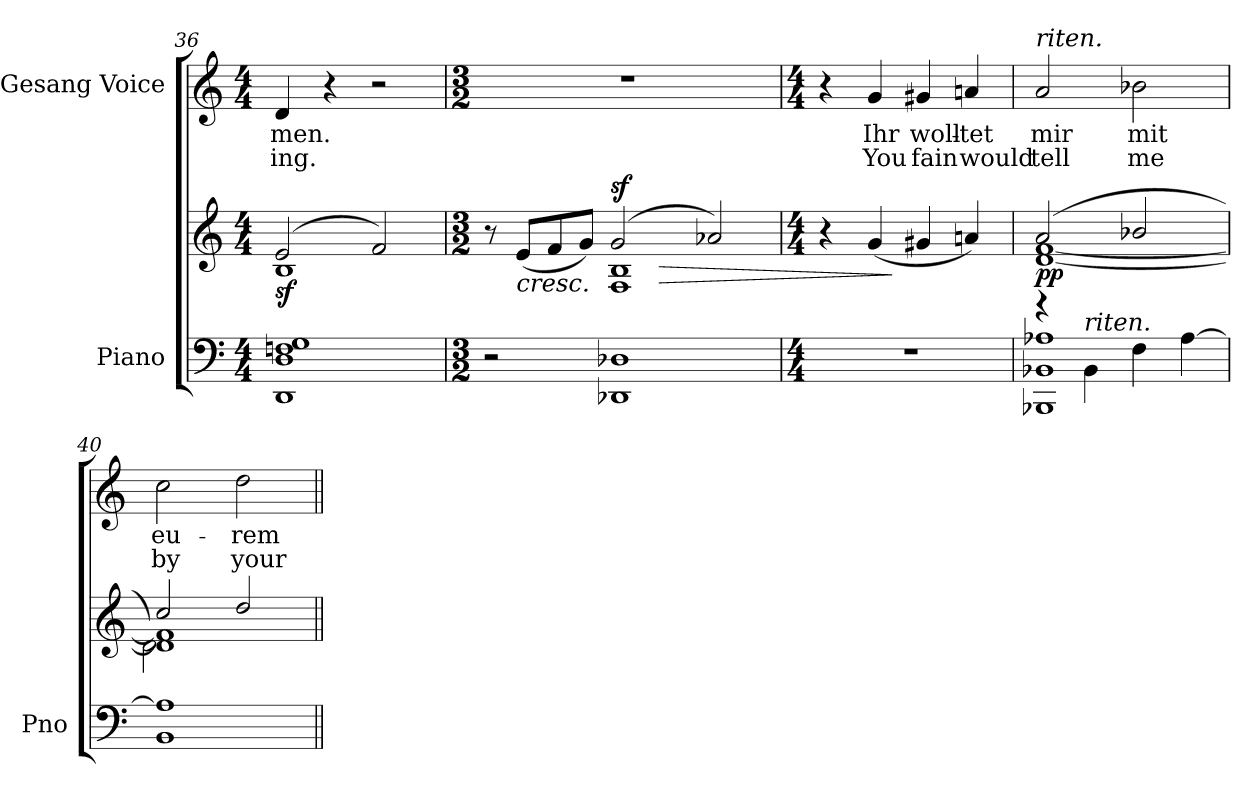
**kern	**kern	**dynam	**kern	**text	**text
*part2	*part2	*part2	*part1	*part1	*part1
*staff3	*staff2	*staff2/3	*staff1	*staff1	*staff1
*I"Piano	*	*	*I"Gesang Voice	*	*
*I'Pno	*	*	*	*	*
*clefF4	*clefG2	*	*clefG2	*	*
*k[]	*k[]	*	*k[]	*	*
*M4/4	*M4/4	*	*M4/4	*	*
=36	=36	=36	=36	=36	=36
*	*^	*	*	*	*
!	!	!	!LO:DY:b	!	!	!
1DD 1D 1Fn 1G	(>2e/	1B	sf	4d/	-men.	-ing.
.	.	.	.	4r	.	.
.	2f/)	.	.	2r	.	.
*	*v	*v	*	*	*	*
=37	=37	=37	=37	=37	=37
*M3/2	*M3/2	*	*M3/2	*	*
*	*^	*	*	*	*
*	*	*^	*	*	*	*
2r	8r	2ryy	2ryy	.	1.r	.	.
!	!	!	!	!LO:HP:b	!	!	!
.	(<8e/L	.	.	<	.	.	.
.	8f/	.	.	.	.	.	.
.	8g/J)	.	.	.	.	.	.
!	!	!	!	!LO:DY:a	!	!	!
1DD-X 1D-X	(>2g/	1F 1B	4ryy	sf	.	.	.
!	!	!	!	!LO:HP:b	!	!	!
.	.	.	4ryy	>	.	.	.
.	2a-X/)	.	2ryy	.	.	.	.
*	*v	*v	*v	*	*	*	*
.	.	[	.	.	.
=38	=38	=38	=38	=38	=38
*M4/4	*M4/4	*	*M4/4	*	*
1r	4r	.	4r	.	.
.	(4g/	.	4g/	Ihr	You
.	4g#X/	.	4g#X/	woll-	fain
.	4an/)	]	4an/	-tet	would
=39	=39	=39	=39	=39	=39
*^	*^	*	*^	*	*
!	!	!	!	!	!LO:TX:a:i:t=riten.	!	!	!
!	!	!	!	!LO:DY:b	!	!	!	!
4r	1BBB-X 1BB-X 1A-X	(2a/	[1d [1f	pp	2a/	2ryy	mir	tell
!LO:TX:i:t=riten.	!	!	!	!	!	!	!	!
(>4BB-\	.	.	.	.	.	.	.	.
4F\	.	2b-X/	.	.	2b-X\	4ryy	mit	me
[>4A-\	.	.	.	.	.	4ryy	.	.
*v	*v	*	*	*	*v	*v	*	*
=40	=40	=40	=40	=40	=40	=40
*	*	*^	*	*	*	*
1BB 1A-]	2cc/	1d] 1f]	2d\)	.	2cc\	eu-	by
.	2dd/)	.	2ryy	.	2dd\	-rem	your
*	*v	*v	*v	*	*	*	*
=||	=||	=||	=||	=||	=||
*-	*-	*-	*-	*-	*-
